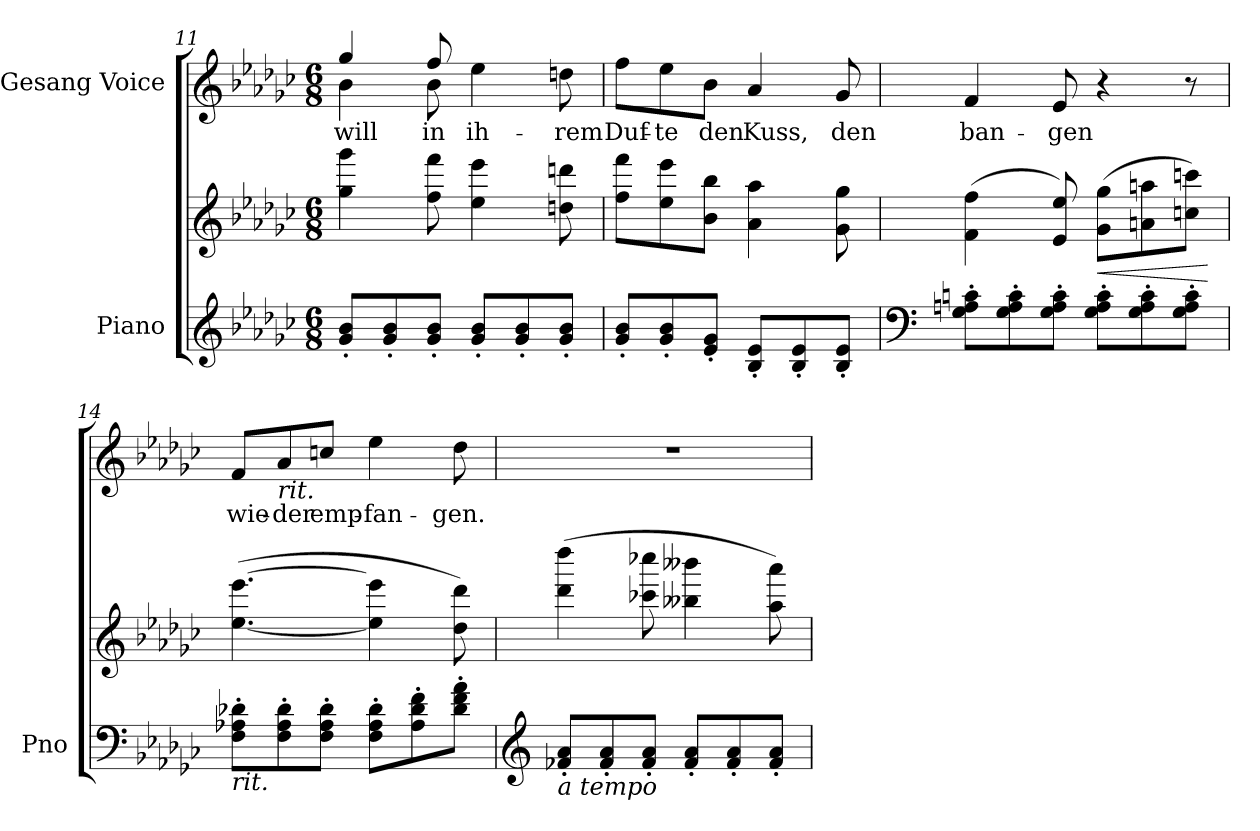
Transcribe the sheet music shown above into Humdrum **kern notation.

**kern	**kern	**dynam	**kern	**text
*part2	*part2	*part2	*part1	*part1
*staff3	*staff2	*staff2/3	*staff1	*staff1
*I"Piano	*	*	*I"Gesang Voice	*
*I'Pno	*	*	*	*
*clefG2	*clefG2	*	*clefG2	*
*k[b-e-a-d-g-c-]	*k[b-e-a-d-g-c-]	*	*k[b-e-a-d-g-c-]	*
*M6/8	*M6/8	*	*M6/8	*
=11	=11	=11	=11	=11
!	!	!	!	!LO:LY:b
*	*	*	*^	*
8g-/' 8b-/'L	4gg-\ 4ggg-\	.	4gg-/	4b-\	will
8g-/' 8b-/'	.	.	.	.	.
!	!	!	!	!	!LO:LY:b
8g-/' 8b-/'J	8ff\ 8fff\	.	8ff/	8b-\	in
!	!	!	!	!	!LO:LY:b
8g-/' 8b-/'L	4ee-\ 4eee-\	.	4ee-\	4ryy	ih-
8g-/' 8b-/'	.	.	.	.	.
!	!	!	!	!	!LO:LY:b
8g-/' 8b-/'J	8ddn\ 8dddn\	.	8ddn\	8ryy	-rem
!!LO:LB:g=z
=12	=12	=12	=12	=12	=12
!	!	!	!	!	!LO:LY:b
*	*	*	*v	*v	*
8g-/' 8b-/'L	8ff\ 8fff\L	.	8ff\L	Duf-
!	!	!	!	!LO:LY:b
8g-/' 8b-/'	8ee-\ 8eee-\	.	8ee-\	-te
!	!	!	!	!LO:LY:b
8e-/' 8g-/'J	8b-\ 8bb-\J	.	8b-\J	den
!	!	!	!	!LO:LY:b
8B-/' 8e-/'L	4a-\ 4aa-\	.	4a-/	Kuss,
8B-/' 8e-/'	.	.	.	.
!	!	!	!	!LO:LY:b
8B-/' 8e-/'J	8g-\ 8gg-\	.	8g-/	den
=13	=13	=13	=13	=13
*clefF4	*	*	*	*
!	!	!	!	!LO:LY:b
8G-\' 8An\' 8cn\'L	(4f\ 4ff\	.	4f/	ban-
8G-\' 8A\' 8c\'	.	.	.	.
!	!	!	!	!LO:LY:b
8G-\' 8A\' 8c\'J	8e-/ 8ee-/)	.	8e-/	-gen
!	!	!LO:HP:b	!	!
8G-\' 8A\' 8c\'L	(8g-\ 8gg-\L	<	4r	.
8G-\' 8A\' 8c\'	8an\ 8aan\	.	.	.
8G-\' 8A\' 8c\'J	8ccn\ 8cccn\J)	.	8r	.
.	.	[	.	.
=14	=14	=14	=14	=14
!LO:TX:b:i:t=rit.	!	!	!	!
!	!	!	!	!LO:LY:b
8F\' 8A-X\' 8d-X\'L	([4.ee-\ [4.eee-\	.	8f/L	wie-
!	!	!	!LO:TX:b:i:t=rit.	!
!	!	!	!	!LO:LY:b
8F\' 8A-\' 8d-\'	.	.	8a-/	-der
!	!	!	!	!LO:LY:b
8F\' 8A-\' 8d-\'J	.	.	8ccn/J	emp-
!	!	!	!	!LO:LY:b
8F\' 8A-\' 8d-\'L	4ee-\] 4eee-\]	.	4ee-\	-fan-
8A-\' 8d-\' 8f\'	.	.	.	.
!	!	!	!	!LO:LY:b
8d-\' 8f\' 8a-\'J	8dd-\ 8ddd-\)	.	8dd-\	-gen.
=15	=15	=15	=15	=15
*clefG2	*	*	*	*
!LO:TX:b:i:t=a tempo	!	!	!	!
!	!	!LO:DY:b	!	!
!	!	!LO:DY:n=1:b	!	!
8f-X/' 8a-/'L	(4ddd-\ 4dddd-\	p other-dynamics	2.r	.
8f-/' 8a-/'	.	.	.	.
8f-/' 8a-/'J	8ccc-X\ 8cccc-X\	.	.	.
8f-/' 8a-/'L	4bb--X\ 4bbb--X\	.	.	.
8f-/' 8a-/'	.	.	.	.
8f-/' 8a-/'J	8aa-\ 8aaa-\)	.	.	.
=	=	=	=	=
*-	*-	*-	*-	*-
